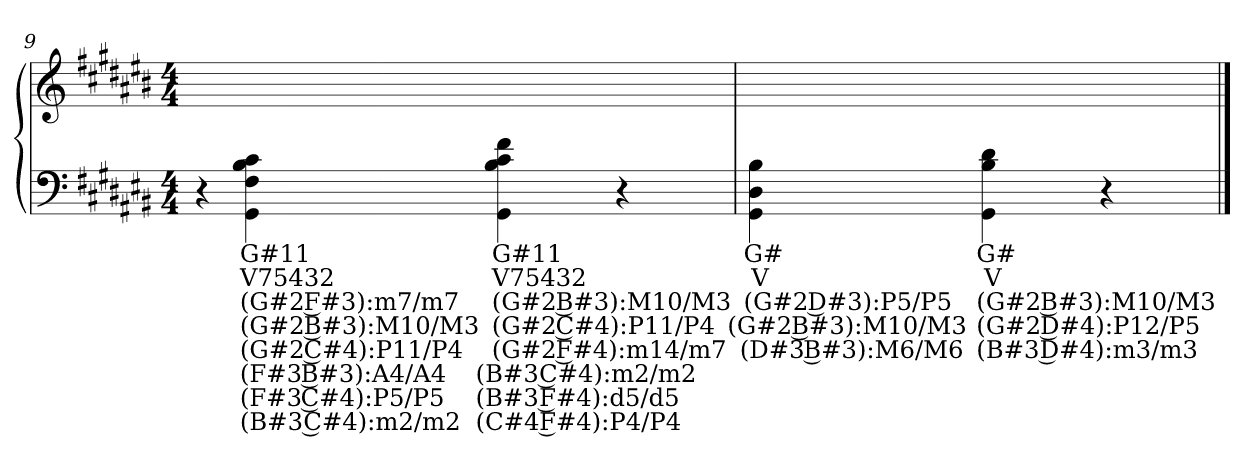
**kern	**text	**text	**text	**text	**text	**text	**text	**text	**kern
*part2	*part2	*part2	*part2	*part2	*part2	*part2	*part2	*part2	*part1
*staff2	*staff2	*staff2	*staff2	*staff2	*staff2	*staff2	*staff2	*staff2	*staff1
*clefF4	*	*	*	*	*	*	*	*	*clefG2
*k[f#c#g#d#a#e#b#]	*	*	*	*	*	*	*	*	*k[f#c#g#d#a#e#b#]
*C#:	*	*	*	*	*	*	*	*	*C#:
*M4/4	*	*	*	*	*	*	*	*	*M4/4
=9	=9	=9	=9	=9	=9	=9	=9	=9	=9
4r	.	.	.	.	.	.	.	.	1ryy
4GG# 4F# 4B# 4c#	G#11	V75432	(G#2 F#3):m7/m7	(G#2 B#3):M10/M3	(G#2 C#4):P11/P4	(F#3 B#3):A4/A4	(F#3 C#4):P5/P5	(B#3 C#4):m2/m2	.
4GG# 4B# 4c# 4f#	G#11	V75432	(G#2 B#3):M10/M3	(G#2 C#4):P11/P4	(G#2 F#4):m14/m7	(B#3 C#4):m2/m2	(B#3 F#4):d5/d5	(C#4 F#4):P4/P4	.
4r	.	.	.	.	.	.	.	.	.
=10	=10	=10	=10	=10	=10	=10	=10	=10	=10
4GG# 4D# 4B#	G#	V	(G#2 D#3):P5/P5	(G#2 B#3):M10/M3	(D#3 B#3):M6/M6	.	.	.	2.ryy
4GG# 4B# 4d#	G#	V	(G#2 B#3):M10/M3	(G#2 D#4):P12/P5	(B#3 D#4):m3/m3	.	.	.	.
4r	.	.	.	.	.	.	.	.	.
==	==	==	==	==	==	==	==	==	==
*-	*-	*-	*-	*-	*-	*-	*-	*-	*-
